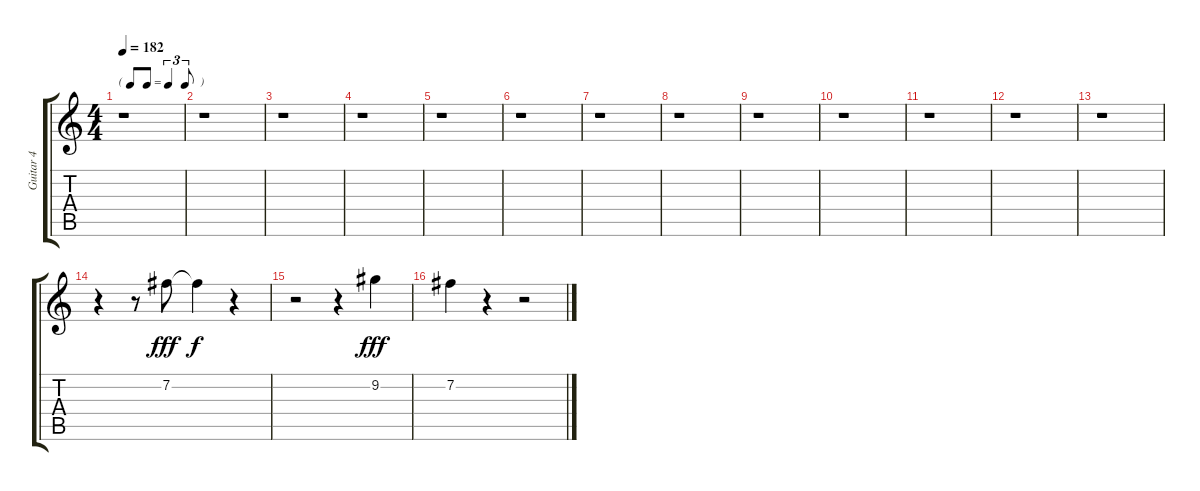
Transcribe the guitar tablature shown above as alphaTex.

\track ("Guitar 4" "Guitar 4") {instrument distortionguitar}
\staff {score tabs}
\tuning (E4 B3 G3 D3 A2 E2) {hide}
\ts (4 4)
\tf triplet8th
\tempo 182
\clef g2
\ks c
r.1{dy fff} |
r.1 |
r.1 |
r.1 |
r.1 |
r.1 |
r.1 |
r.1 |
r.1 |
r.1 |
r.1 |
r.1 |
r.1 |
r.4 r.8 7.2.8 7.2{t}.4{dy f} r.4 |
r.2 r.4 9.2.4{dy fff} |
7.2.4 r.4 r.2
